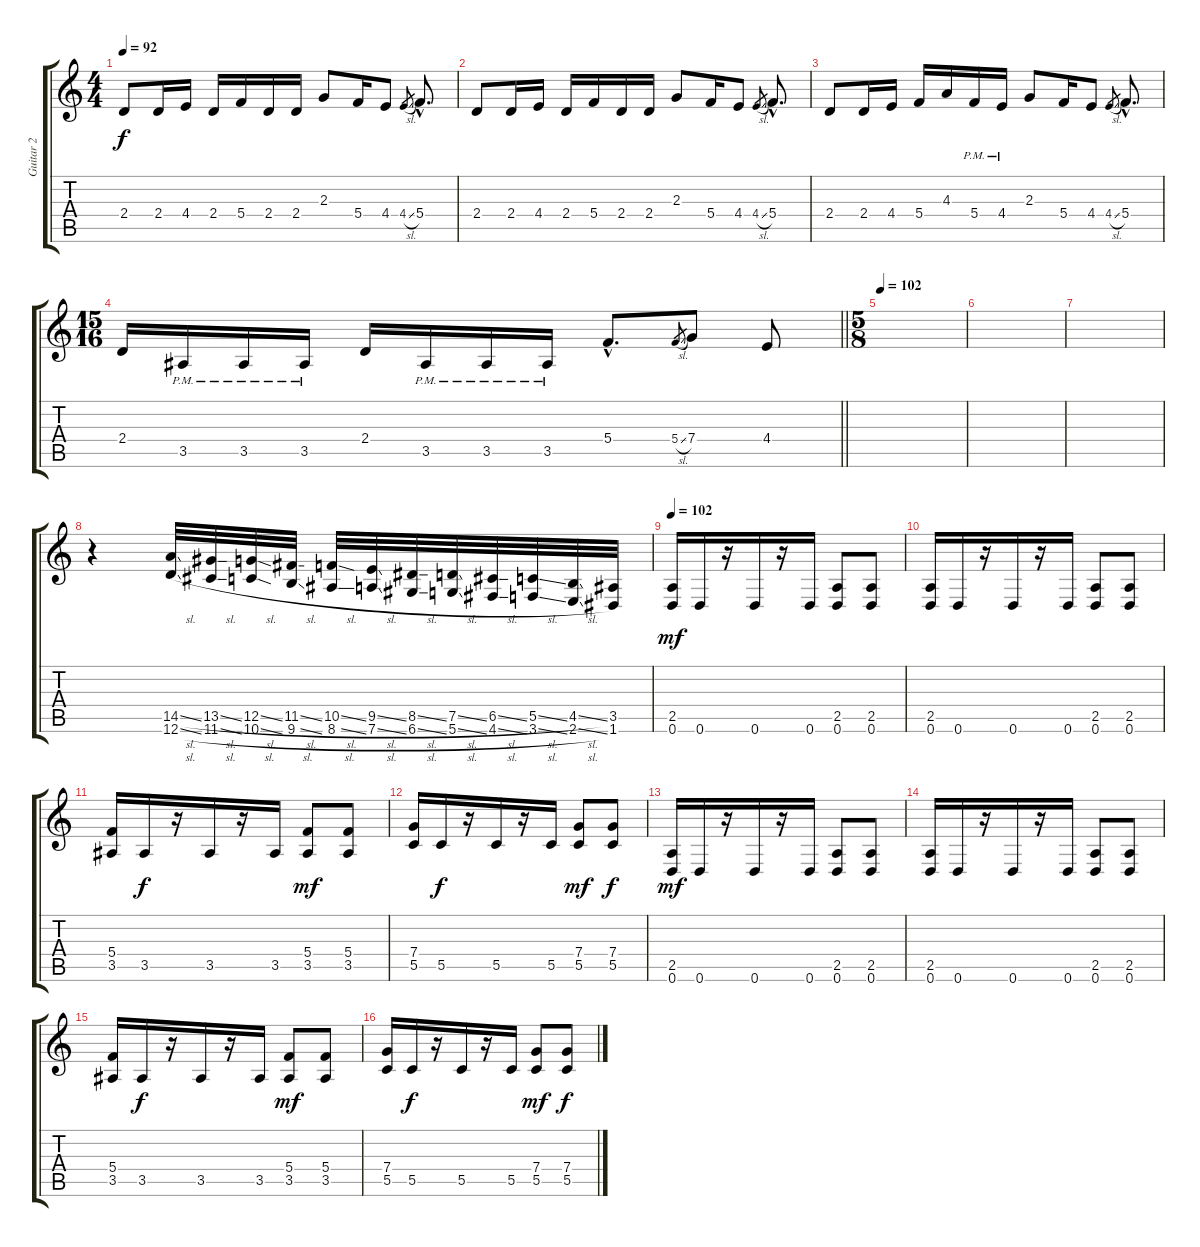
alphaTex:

\track ("Guitar 2" "Guitar 2") {instrument distortionguitar}
\staff {score tabs}
\tuning (D4 A3 F3 C3 G2 D2) {hide}
\ts (4 4)
\tempo 92
\clef g2
\ks c
2.4.8{dy f} 2.4.16 4.4.16 2.4.16 5.4.16 2.4.16 2.4.16 2.3.8 5.4.16 4.4.8 4.4{sl}.8{gr} 5.4{hac}.8{d} |
2.4.8 2.4.16 4.4.16 2.4.16 5.4.16 2.4.16 2.4.16 2.3.8 5.4.16 4.4.8 4.4{sl}.8{gr} 5.4{hac}.8{d} |
2.4.8 2.4.16 4.4.16 5.4.16 4.3.16 5.4{pm}.16 4.4{pm}.16 2.3.8 5.4.16 4.4.8 4.4{sl}.8{gr} 5.4{hac}.8{d} |
\ts (15 16)
\barLineRight lightlight
2.4.16 3.5{pm}.16 3.5{pm}.16 3.5{pm}.16 2.4.16 3.5{pm}.16 3.5{pm}.16 3.5{pm}.16 5.4{hac}.8{d} 5.4{sl}.8{gr} 7.4.8 4.4.8 |
\ts (5 8)
\section ("" "")
\tempo 102
|
|
|
r.4 (14.5{sl} 12.6{sl}).32 (13.5{sl} 11.6{sl}).32 (12.5{sl} 10.6{sl}).32 (11.5{sl} 9.6{sl}).32 (10.5{sl} 8.6{sl}).32 (9.5{sl} 7.6{sl}).32 (8.5{sl} 6.6{sl}).32 (7.5{sl} 5.6{sl}).32 (6.5{sl} 4.6{sl}).32 (5.5{sl} 3.6{sl}).32 (4.5{sl} 2.6{sl}).32 (3.5 1.6).32 |
\tempo 102
(2.5 0.6).16{dy mf} 0.6.16 r.16 0.6.16 r.16 0.6.16 (2.5 0.6).8 (2.5 0.6).8 |
(2.5 0.6).16 0.6.16 r.16 0.6.16 r.16 0.6.16 (2.5 0.6).8 (2.5 0.6).8 |
(5.4 3.5).16 3.5.16{dy f} r.16 3.5.16 r.16 3.5.16 (5.4 3.5).8{dy mf} (5.4 3.5).8 |
(7.4 5.5).16 5.5.16{dy f} r.16 5.5.16 r.16 5.5.16 (7.4 5.5).8{dy mf} (7.4 5.5).8{dy f} |
(2.5 0.6).16{dy mf} 0.6.16 r.16 0.6.16 r.16 0.6.16 (2.5 0.6).8 (2.5 0.6).8 |
(2.5 0.6).16 0.6.16 r.16 0.6.16 r.16 0.6.16 (2.5 0.6).8 (2.5 0.6).8 |
(5.4 3.5).16 3.5.16{dy f} r.16 3.5.16 r.16 3.5.16 (5.4 3.5).8{dy mf} (5.4 3.5).8 |
(7.4 5.5).16 5.5.16{dy f} r.16 5.5.16 r.16 5.5.16 (7.4 5.5).8{dy mf} (7.4 5.5).8{dy f}
